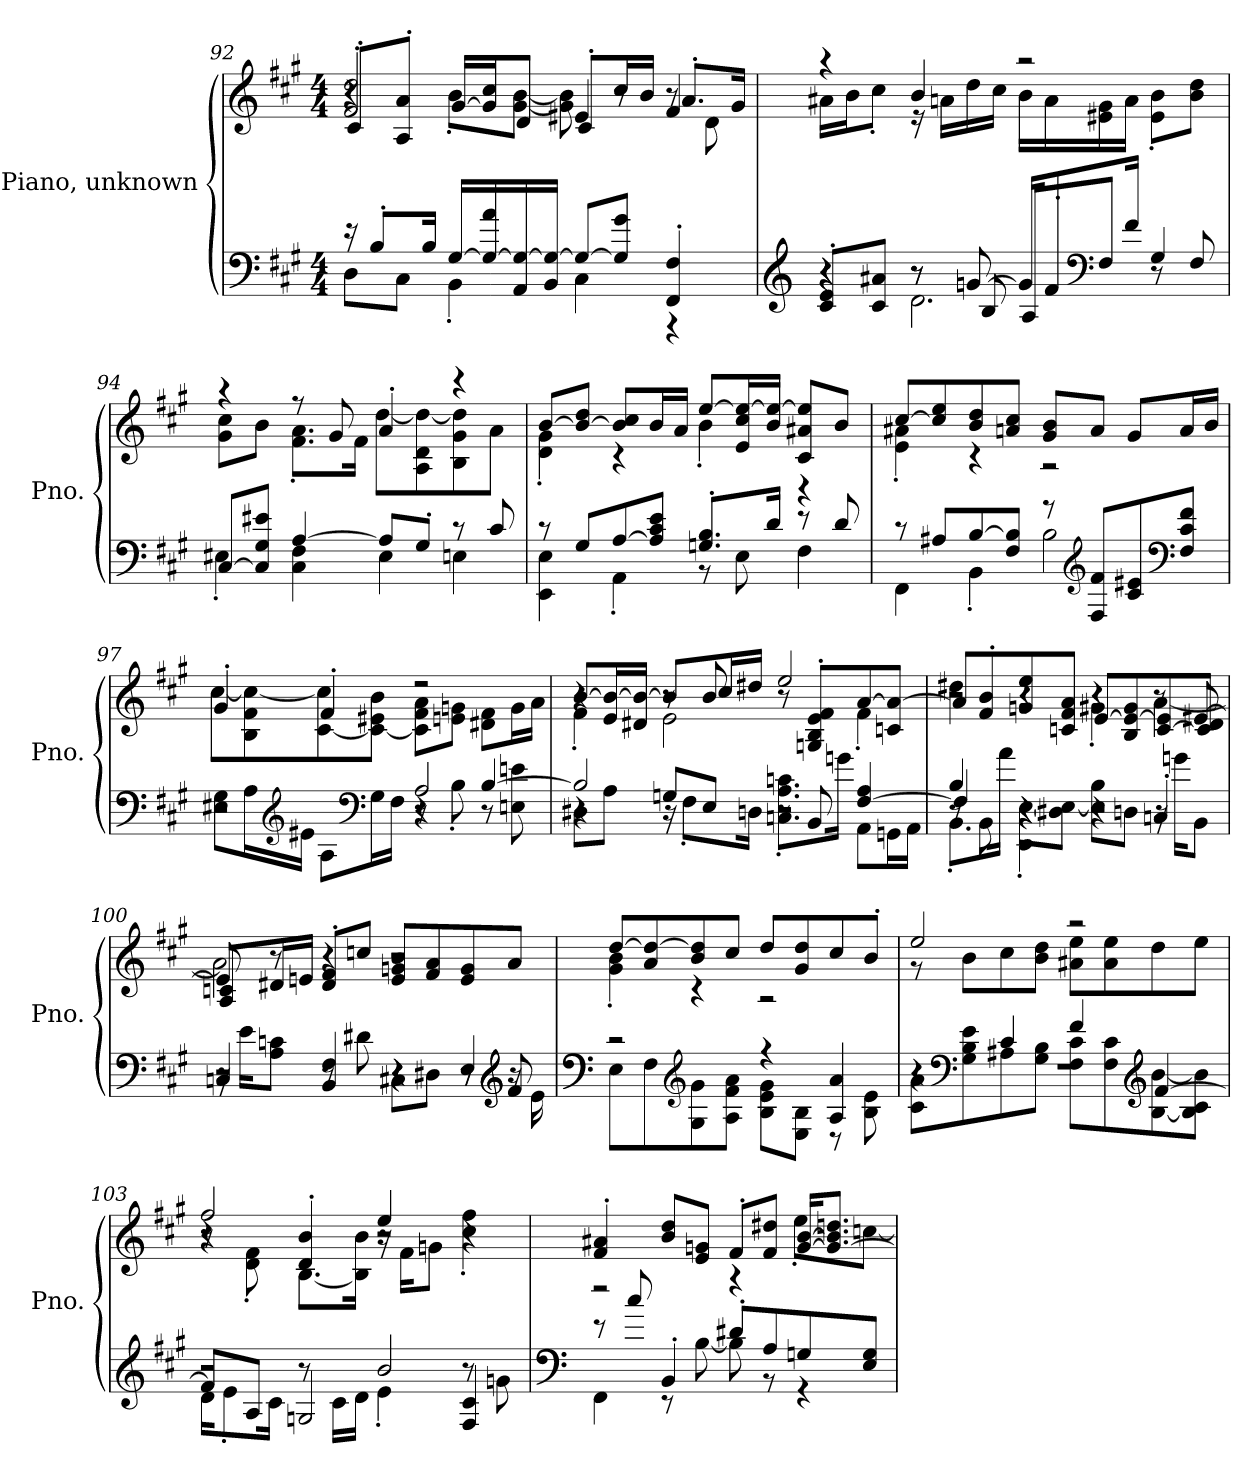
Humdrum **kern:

**kern	**kern
*part1	*part1
*staff2	*staff1
*I"Piano, unknown	*
*I'Pno.	*
!!LO:LB:g=z
*clefF4	*clefG2
*k[f#c#g#]	*k[f#c#g#]
*M4/4	*M4/4
=92	=92
*^	*^
*	*	*	*^
16r	8D\L	2f#/' 2dd/'	4r	8c#'/L
8B'/L	.	.	.	.
.	8C#\J	.	.	8A/' 8a/'J
16B/Jk	.	.	.	.
[16G#/LL	4BB'\	.	8b'\L	[16g#/LL
16G#/_ 16a/	.	.	.	16g#/] 16cc#/J
16AA/ 16G#/_	.	.	[8g#\ [8b\J	8d/J
16BB/ 16G#/_JJ	.	.	.	.
8G#/L_	4C#\	4e#X/	8g#\] 8b\]	8c#'/L
8G#/] 8g#/J	.	.	8r	16cc#/L
.	.	.	.	16b/JJ
4FF#/' 4F#/'	4r	4f#/	8r	8.a'/L
.	.	.	8d\	.
.	.	.	.	16g#/Jk
*v	*v	*	*	*
*	*v	*v	*v
=93	=93
*clefG2	*
*^	*^
*	*^	*	*
8c#/' 8e/'L	4r	4r	4r	16a#X\LL
.	.	.	.	16b\J
8c#/ 8a#X/J	.	.	.	8cc#'\J
8r	2.d\	8r	4b/	16r
.	.	.	.	16an\LL
[8gn/	.	8B/	.	16dd\
.	.	.	.	16cc#\JJ
16g/KL]	.	8A/L	2r	16b\LL
8f#'/	.	.	.	16a\
*clefF4	*	*	*	*
.	.	8F#/J	.	16e#X\ 16g#\
16f#/Jk	.	.	.	16a\JJ
8r	.	4G#/	.	8e#\' 8b\'L
8F#/	.	.	.	8b\ 8dd\J
*	*v	*v	*	*
!!LO:PB:g=z	!!
=94	=94	=94	=94
[8C#/L	4E#X'\	4r	8g#\ 8cc#\L
8C#/] 8G#/ 8e#X/J	.	.	8b\J
[4A/	4C#\ 4F#\	8r	8.f#\' 8.a\'L
.	.	8g#/	.
.	.	.	16f#\Jk
8A/L]	4E#\	4a'/	[8dd\L
8G#'/J	.	.	8A\ 8d\ 8dd\_
8r	4En\	4r	8B\ 8g#\ 8dd\]
8c#/	.	.	8a\J
=95	=95	=95	=95
8r	4EE\ 4E\	[8b/L	4d\' 4g#\'
8G#/L	.	8b/_ 8dd/J	.
[8A/	4AA'\	8b/] 8cc#/L	4r
8A/] 8c#/ 8e/J	.	16b/L	.
.	.	16a/JJ	.
8.Gn/' 8.B/'L	8r	[8ee/L	4b'\
.	8E\	16e/ 16cc#/ 16ee/_L	.
16d/Jk	.	16b/ 16ee/_JJ	.
8r	4F#\	8c#/ 8a#X/ 8ee/]L	4r
8d/	.	8b/J	.
!!LO:LB:g=z	!!
=96	=96	=96	=96
8r	4FF#\	[8cc#/L	4e\' 4a#X\'
8A#X/L	.	8cc#/] 8ee/	.
[8B/	4BB'\	8b/ 8dd/	4r
8F#/ 8B/]J	.	8an/ 8cc#/J	.
8r	2B\	8g#/ 8b/L	2r
*clefG2	*	*	*
8F#/ 8f#/L	.	8a/J	.
8c#/ 8e#X/	.	8g#/L	.
*clefF4	*	*	*
8F#/ 8c#/ 8f#/J	.	16a/L	.
.	.	16b/JJ	.
=97	=97	=97	=97
*	*^	*	*
2r	8E#X\ 8G#\L	2r	4g#'/	[8cc#\L
.	16A\L	.	.	8B\ 8f#\ 8cc#\_
*clefG2	*	*	*	*
.	16e#X\JJ	.	.	.
.	8A\L	.	4f#'/	[8c#\ 8cc#\]
*clefF4	*	*	*	*
.	16G#\L	.	.	8c#\_ 8e#X\ 8b\J
.	16F#\JJ	.	.	.
4r	8r	2A/	2r	8c#\] 8f#\ 8a\L
.	8B'\	.	.	8en\ 8gn\J
[4B/	8r	.	.	8d#X\ 8f#\L
.	8En\ 8en\	.	.	16g\L
.	.	.	.	16a\JJ
!!LO:LB:g=z
=98	=98	=98	=98	=98
*	*	*	*	*^
2B/]	8D#X\L	4r	4r	4f#'\	[8b/L
.	8A\J	.	.	.	16e/ 16b/_L
.	.	.	.	.	16d#X/ 16b/_JJ
.	16r	8Gn/L	8r	2e\	8b/L]
.	8F#'\L	.	.	.	.
.	.	8E/J	8b/	.	16cc#/L
.	16Dn\Jk	.	.	.	16dd#X/JJ
2r	8.Cn\' 8.A\' 8.cn\'L	8r	2ee/	.	8r
.	.	8BB/	.	.	8Gn/' 8B/' 8e/' 8f#/'L
.	16gn\Jk	.	.	.	.
.	8AA\L	[4F#/ 4A/	.	4f#'\	[8a/
.	16GGn\L	.	.	.	8cn/ 8a/_J
.	16AA\JJ	.	.	.	.
=99	=99	=99	=99	=99	=99
*	*	*^	*	*	*
4B/	8.BB'\L	4F#/]	8r	2r	4dd#X\	8a/L]
.	.	.	8BB\	.	.	8f#/' 8b/'
.	16a\Jk	.	.	.	.	.
4r	[8E\L	4r	4EE'\	.	4r	8gn/ 8ee/
.	8D#X\ 8E\_J	.	.	.	.	8cn/ 8f#/ 8a/J
2r	8E\] 8B\L	4r	2r	4r	4g#X'\	[8e/L
.	8Dn\J	.	.	.	.	8B/ 8e/_ 8g#/
.	16r	4Cn'/	.	8r	[4a\	[8c/ 8e/]
.	16gn\KL	.	.	.	.	.
.	8BB\J	.	.	[8e#X/	.	8c/] 8d/J
*	*	*v	*v	*	*	*
!!LO:LB:g=z	!!	!!
=100	=100	=100	=100	=100	=100
2r	16r	4Cn/	8e#/]	2a\]	8A/ 8cn/L
.	16e\KL	.	.	.	.
.	8A\ 8cn\J	.	8r	.	16d#X/L
.	.	.	.	.	16en/JJ
.	8r	4BB/ 4F#/	4r	.	8d#/' 8f#/'L
.	8d#X\	.	.	.	8ccn/J
4r	8C#X\L	4r	2r	2r	8e/ 8gn/ 8b/L
.	8D#X\J	.	.	.	8f#/ 8a/
8r	8r	4E/	.	.	8e/ 8g/
*clefG2	*	*	*	*	*
8f#/	16r	.	.	.	8a/J
.	16e\	.	.	.	.
*v	*v	*v	*	*	*
*	*v	*v	*v
=101	=101
*clefF4	*
*^	*^
2r	8E\L	[8dd/L	4g#\' 4b\'
.	8F#\	8a/ 8dd/_	.
*clefG2	*	*	*
.	8G#\ 8g#\	8b/ 8dd/]	4r
.	8A\ 8f#\ 8a\J	8cc#/J	.
4r	8B\ 8e\ 8g#\L	8dd/L	2r
.	8E\ 8B\J	8g#/ 8dd/	.
4A/ 4a/	8r	8cc#/	.
.	8B\ 8e\	8b'/J	.
!!LO:LB:g=z	!!
=102	=102	=102	=102
*	*^	*	*
1r	8c#\ 8a\L	4r	2ee/	8r
*clefF4	*	*	*	*
.	8G#\ 8B\ 8e\	.	.	8b\L
.	8A#X\	4c#/	.	8cc#\
.	8G#\ 8B\J	.	.	8b\ 8dd\J
.	8F#\ 8c#\L	4f#/	2r	8a#X\ 8ee\L
.	8F#\ 8c#\	.	.	8a#\ 8ee\
*clefG2	*	*	*	*
.	[8B\ [8b\	[4f#/	.	8dd\
.	8B\] 8c#\ 8b\]J	.	.	8ee\J
=103	=103	=103	=103	=103
*	*	*	*	*^
2r	16d\KL	8f#/L]	2ff#/	8r	4r
.	8e'\	.	.	.	.
.	.	8A/J	.	8d\' 8f#\'	.
.	16c#\Jk	.	.	.	.
.	8r	2Gn/	.	[8.B\L	4d/' 4b/'
.	16c#\LL	.	.	.	.
.	16d\JJ	.	.	16B\] 16b\Jk	.
2b/	4e'\	.	4ee/	16r	2r
.	.	.	.	16f#\KL	.
.	.	.	.	8gn\J	.
.	8r	4F#/ 4c#/	4r	4cc#\' 4ff#\'	.
.	8gn\	.	.	.	.
*v	*v	*v	*	*	*
*	*v	*v	*v
!!LO:LB:g=z
=104	=104
*clefF4	*
*^	*^
8r	4FF#\	4f#/' 4a#X/'	2r
8cc#/	.	.	.
4BB'/	8r	8b/ 8dd/L	.
.	[8B\	8e/ 8gn/J	.
8d#X'/L	8B\]	8f#'/L	4r
8A/	8r	8f#/ 8dd#X/J	.
8Gn/	4r	[16g/ [16b/KL	8ee'\L
.	.	8.g/_ 8.b/] 8.ddn/J	.
8E/ 8G/J	.	.	[8ccn\J
*v	*v	*	*
*	*v	*v
=	=
*-	*-
